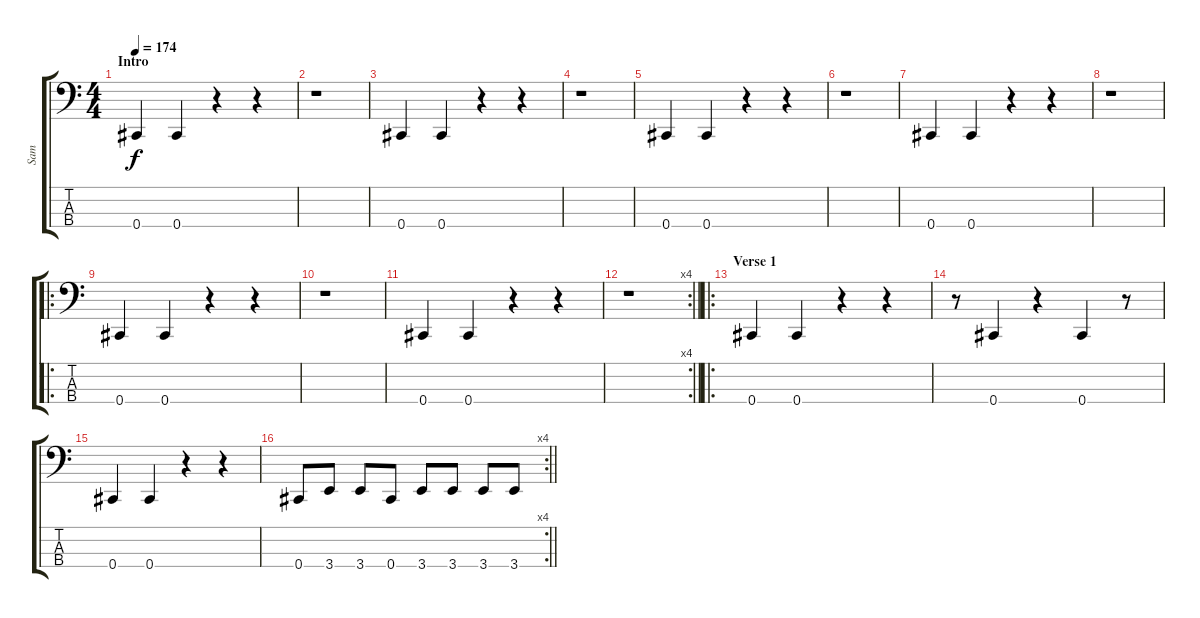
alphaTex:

\track ("Sam" "Sam") {instrument electricbasspick}
\staff {score tabs}
\tuning (Gb2 Db2 Ab1 Db1) {hide}
\ts (4 4)
\section ("" "Intro")
\tempo 174
\clef f4
\ks c
0.4.4{dy f instrument electricbasspick} 0.4.4 r.4 r.4 |
r.1 |
0.4.4 0.4.4 r.4 r.4 |
r.1 |
0.4.4 0.4.4 r.4 r.4 |
r.1 |
0.4.4 0.4.4 r.4 r.4 |
r.1 |
\ro
0.4.4 0.4.4 r.4 r.4 |
r.1 |
0.4.4 0.4.4 r.4 r.4 |
\rc 4
\barLineRight lightlight
r.1 |
\ro
\section ("" "Verse 1")
0.4.4 0.4.4 r.4 r.4 |
r.8 0.4.4 r.4 0.4.4 r.8 |
0.4.4 0.4.4 r.4 r.4 |
\rc 4
\barLineRight lightlight
0.4.8 3.4.8 3.4.8 0.4.8 3.4.8 3.4.8 3.4.8 3.4.8
